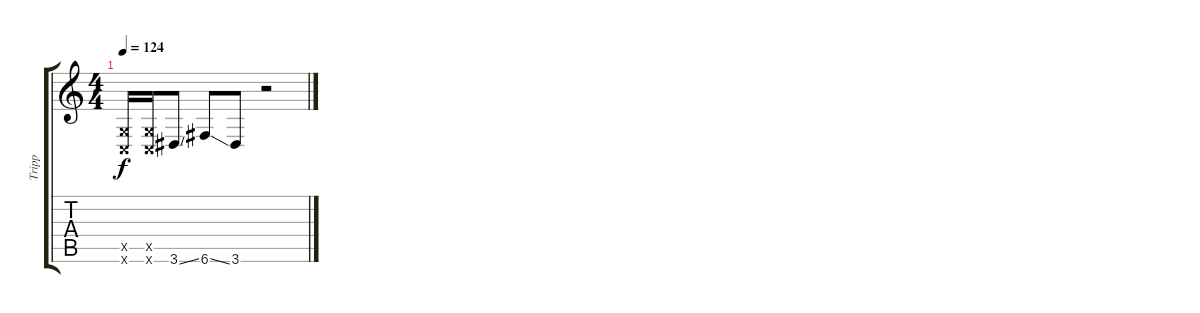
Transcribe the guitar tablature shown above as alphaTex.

\track ("Tripp" "Tripp") {instrument distortionguitar}
\staff {score tabs}
\tuning (D4 A3 F3 C3 G2 C2) {hide}
\ts (4 4)
\section ("" "")
\tempo 124
\clef g2
\ks c
(0.5{x} 0.6{x}).16{dy f} (0.5{x} 0.6{x}).16 3.6{ss}.8 6.6{ss}.8 3.6.8 r.2
